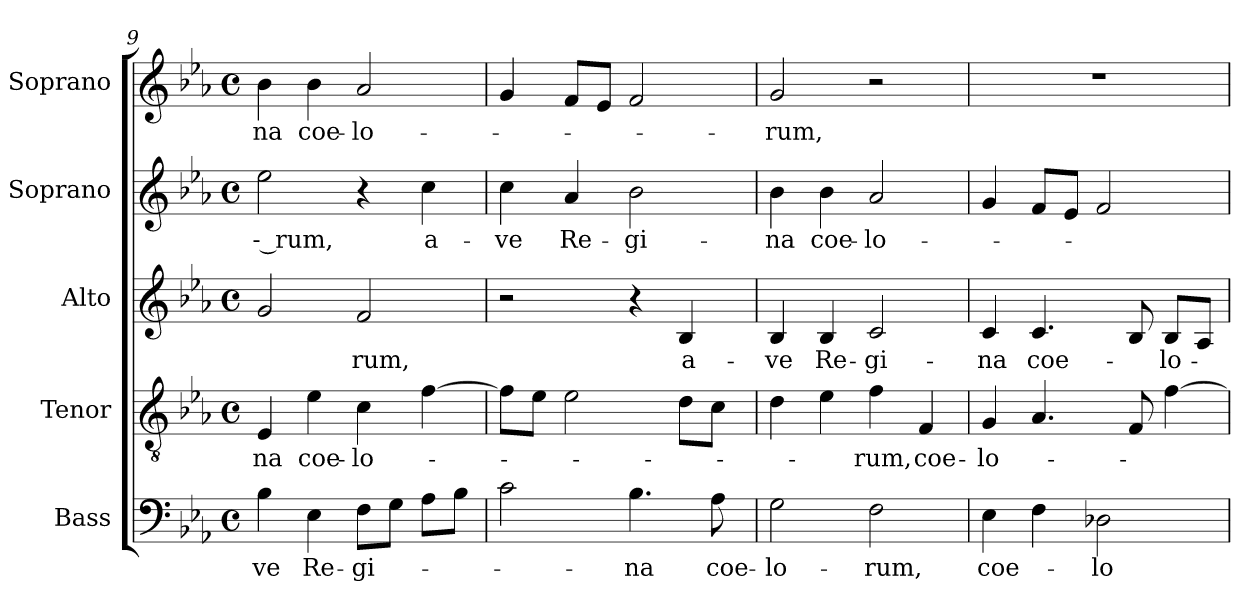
**kern	**text	**kern	**text	**kern	**text	**kern	**text	**kern	**text
*part5	*part5	*part4	*part4	*part3	*part3	*part2	*part2	*part1	*part1
*staff5	*staff5	*staff4	*staff4	*staff3	*staff3	*staff2	*staff2	*staff1	*staff1
*I"Bass	*	*I"Tenor	*	*I"Alto	*	*I"Soprano	*	*I"Soprano	*
*I'B.	*	*I'T.	*	*I'A.	*	*I'S.	*	*I'S.	*
*clefF4	*	*clefGv2	*	*clefG2	*	*clefG2	*	*clefG2	*
*	*	*ITrd7c12	*	*	*	*	*	*	*
*k[b-e-a-]	*	*k[b-e-a-]	*	*k[b-e-a-]	*	*k[b-e-a-]	*	*k[b-e-a-]	*
*E-:	*	*E-:	*	*E-:	*	*E-:	*	*E-:	*
*M4/4	*	*M4/4	*	*M4/4	*	*M4/4	*	*M4/4	*
*met(c)	*	*met(c)	*	*met(c)	*	*met(c)	*	*met(c)	*
=9	=9	=9	=9	=9	=9	=9	=9	=9	=9
!	!LO:LY:b:color=#000000	!	!	!	!	!	!	!	!
!	!	!	!LO:LY:b:color=#000000	!	!	!	!	!	!
!	!	!	!	!	!	!	!LO:LY:b:color=#000000	!	!
!	!	!	!	!	!	!	!	!	!LO:LY:b:color=#000000
4B-i\	-ve	4EE-i/	-na	2gi/	.	2ee-i\	-- rum,	4b-i\	-na
!	!LO:LY:b:color=#000000	!	!	!	!	!	!	!	!
!	!	!	!LO:LY:b:color=#000000	!	!	!	!	!	!
!	!	!	!	!	!	!	!	!	!LO:LY:b:color=#000000
4E-i\	Re-	4E-i\	coe-	.	.	.	.	4b-i\	coe-
!	!LO:LY:b:color=#000000	!	!	!	!	!	!	!	!
!	!	!	!LO:LY:b:color=#000000	!	!	!	!	!	!
!	!	!	!	!	!LO:LY:b:color=#000000	!	!	!	!
!	!	!	!	!	!	!	!	!	!LO:LY:b:color=#000000
8Fi\L	-gi-	4Ci\	-lo-	2fi/	-rum,	4r	.	2a-i/	-lo-
8Gi\J	.	.	.	.	.	.	.	.	.
!	!	!	!	!	!	!	!LO:LY:b:color=#000000	!	!
8A-i\L	.	[4Fi\	.	.	.	4cci\	a-	.	.
8B-i\J	.	.	.	.	.	.	.	.	.
=10	=10	=10	=10	=10	=10	=10	=10	=10	=10
!	!	!	!	!	!	!	!LO:LY:b:color=#000000	!	!
2ci\	.	8Fi\L]	.	2r	.	4cci\	-ve	4gi/	.
.	.	8E-i\J	.	.	.	.	.	.	.
!	!	!	!	!	!	!	!LO:LY:b:color=#000000	!	!
.	.	2E-i\	.	.	.	4a-i/	Re-	8fi/L	.
.	.	.	.	.	.	.	.	8e-i/J	.
!	!LO:LY:b:color=#000000	!	!	!	!	!	!	!	!
!	!	!	!	!	!	!	!LO:LY:b:color=#000000	!	!
4.B-i\	-na	.	.	4r	.	2b-i\	-gi-	2fi/	.
!	!	!	!	!	!LO:LY:b:color=#000000	!	!	!	!
.	.	8Di\L	.	4B-i/	a-	.	.	.	.
!	!LO:LY:b:color=#000000	!	!	!	!	!	!	!	!
8A-i\	coe-	8Ci\J	.	.	.	.	.	.	.
=11	=11	=11	=11	=11	=11	=11	=11	=11	=11
!	!LO:LY:b:color=#000000	!	!	!	!	!	!	!	!
!	!	!	!	!	!LO:LY:b:color=#000000	!	!	!	!
!	!	!	!	!	!	!	!LO:LY:b:color=#000000	!	!
!	!	!	!	!	!	!	!	!	!LO:LY:b:color=#000000
2Gi\	-lo-	4Di\	.	4B-i/	-ve	4b-i\	-na	2gi/	-rum,
!	!	!	!	!	!LO:LY:b:color=#000000	!	!	!	!
!	!	!	!	!	!	!	!LO:LY:b:color=#000000	!	!
.	.	4E-i\	.	4B-i/	Re-	4b-i\	coe-	.	.
!	!LO:LY:b:color=#000000	!	!	!	!	!	!	!	!
!	!	!	!LO:LY:b:color=#000000	!	!	!	!	!	!
!	!	!	!	!	!LO:LY:b:color=#000000	!	!	!	!
!	!	!	!	!	!	!	!LO:LY:b:color=#000000	!	!
2Fi\	-rum,	4Fi\	-rum,	2ci/	-gi-	2a-i/	-lo-	2r	.
!	!	!	!LO:LY:b:color=#000000	!	!	!	!	!	!
.	.	4FFi/	coe-	.	.	.	.	.	.
=12	=12	=12	=12	=12	=12	=12	=12	=12	=12
!	!LO:LY:b:color=#000000	!	!	!	!	!	!	!	!
!	!	!	!LO:LY:b:color=#000000	!	!	!	!	!	!
!	!	!	!	!	!LO:LY:b:color=#000000	!	!	!	!
4E-i\	coe-	4GGi/	-lo-	4ci/	-na	4gi/	.	1r	.
!	!	!	!	!	!LO:LY:b:color=#000000	!	!	!	!
4Fi\	.	4.AA-i/	.	4.ci/	coe-	8fi/L	.	.	.
.	.	.	.	.	.	8e-i/J	.	.	.
!	!LO:LY:b:color=#000000	!	!	!	!	!	!	!	!
2D-Xi\	-lo-	.	.	.	.	2fi/	.	.	.
.	.	8FFi/	.	8B-i/	.	.	.	.	.
!	!	!	!	!	!LO:LY:b:color=#000000	!	!	!	!
.	.	[4Fi\	.	8B-i/L	-lo-	.	.	.	.
.	.	.	.	8A-i/J	.	.	.	.	.
=	=	=	=	=	=	=	=	=	=
*-	*-	*-	*-	*-	*-	*-	*-	*-	*-
